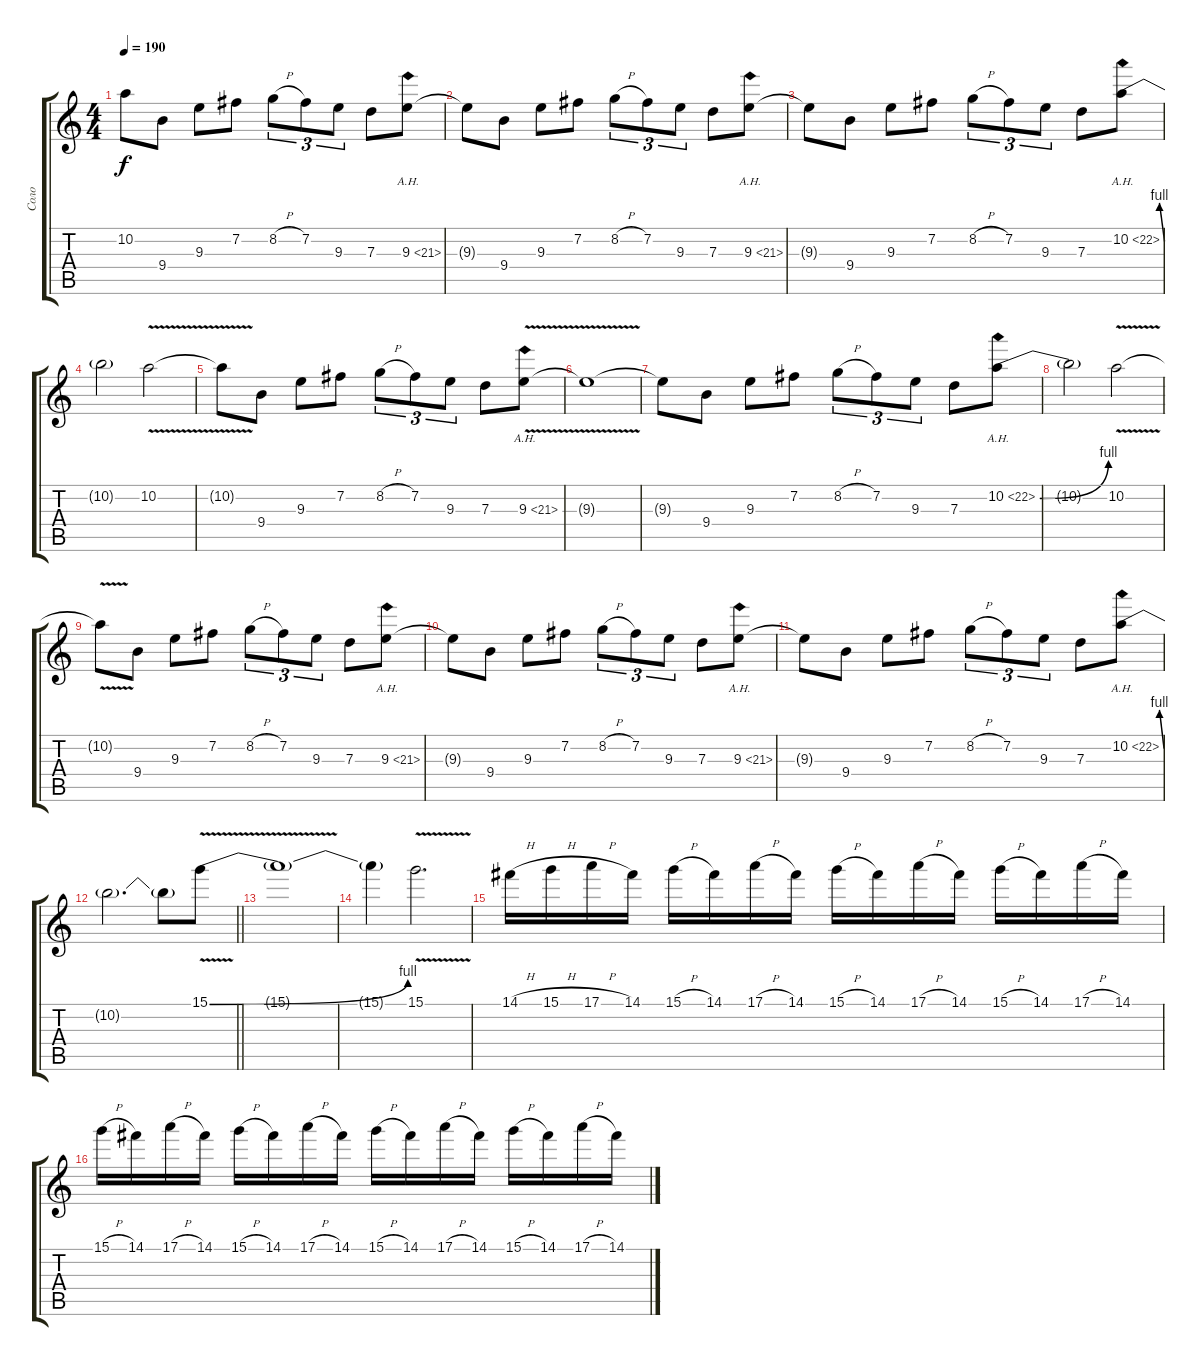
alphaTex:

\track ("Соло" "Соло") {instrument distortionguitar}
\staff {score tabs}
\tuning (E4 B3 G3 D3 A2 E2) {hide}
\ts (4 4)
\tempo 190
\clef g2
\ks c
10.2{t}.8{dy f} 9.4.8 9.3.8 7.2.8 8.2{h}.8{tu (3 2)} 7.2.8{tu (3 2)} 9.3.8{tu (3 2)} 7.3.8 9.3{ah 12}.8 |
9.3{t}.8 9.4.8 9.3.8 7.2.8 8.2{h}.8{tu (3 2)} 7.2.8{tu (3 2)} 9.3.8{tu (3 2)} 7.3.8 9.3{ah 12}.8 |
9.3{t}.8 9.4.8 9.3.8 7.2.8 8.2{h}.8{tu (3 2)} 7.2.8{tu (3 2)} 9.3.8{tu (3 2)} 7.3.8 10.2{be (bend 0 0 60 4) ah 12}.8 |
10.2{t}.2 10.2{v}.2 |
10.2{t}.8 9.4.8 9.3.8 7.2.8 8.2{h}.8{tu (3 2)} 7.2.8{tu (3 2)} 9.3.8{tu (3 2)} 7.3.8 9.3{ah 12 v}.8 |
9.3{t}.1 |
9.3{t}.8 9.4.8 9.3.8 7.2.8 8.2{h}.8{tu (3 2)} 7.2.8{tu (3 2)} 9.3.8{tu (3 2)} 7.3.8 10.2{be (bend 0 0 60 4) ah 12}.8 |
10.2{t}.2 10.2{v}.2 |
10.2{t}.8 9.4.8 9.3.8 7.2.8 8.2{h}.8{tu (3 2)} 7.2.8{tu (3 2)} 9.3.8{tu (3 2)} 7.3.8 9.3{ah 12}.8 |
9.3{t}.8 9.4.8 9.3.8 7.2.8 8.2{h}.8{tu (3 2)} 7.2.8{tu (3 2)} 9.3.8{tu (3 2)} 7.3.8 9.3{ah 12}.8 |
9.3{t}.8 9.4.8 9.3.8 7.2.8 8.2{h}.8{tu (3 2)} 7.2.8{tu (3 2)} 9.3.8{tu (3 2)} 7.3.8 10.2{be (bend 0 0 60 4) ah 12}.8 |
\barLineRight lightlight
10.2{t}.2{d} 10.2{t}.8 15.1{be (bend 0 0 60 4) v}.8 |
15.1{t}.1 |
15.1{t}.4 15.1{v}.2{d} |
14.1{h}.16 15.1{h}.16 17.1{h}.16 14.1.16 15.1{h}.16 14.1.16 17.1{h}.16 14.1.16 15.1{h}.16 14.1.16 17.1{h}.16 14.1.16 15.1{h}.16 14.1.16 17.1{h}.16 14.1.16 |
15.1{h}.16 14.1.16 17.1{h}.16 14.1.16 15.1{h}.16 14.1.16 17.1{h}.16 14.1.16 15.1{h}.16 14.1.16 17.1{h}.16 14.1.16 15.1{h}.16 14.1.16 17.1{h}.16 14.1.16
